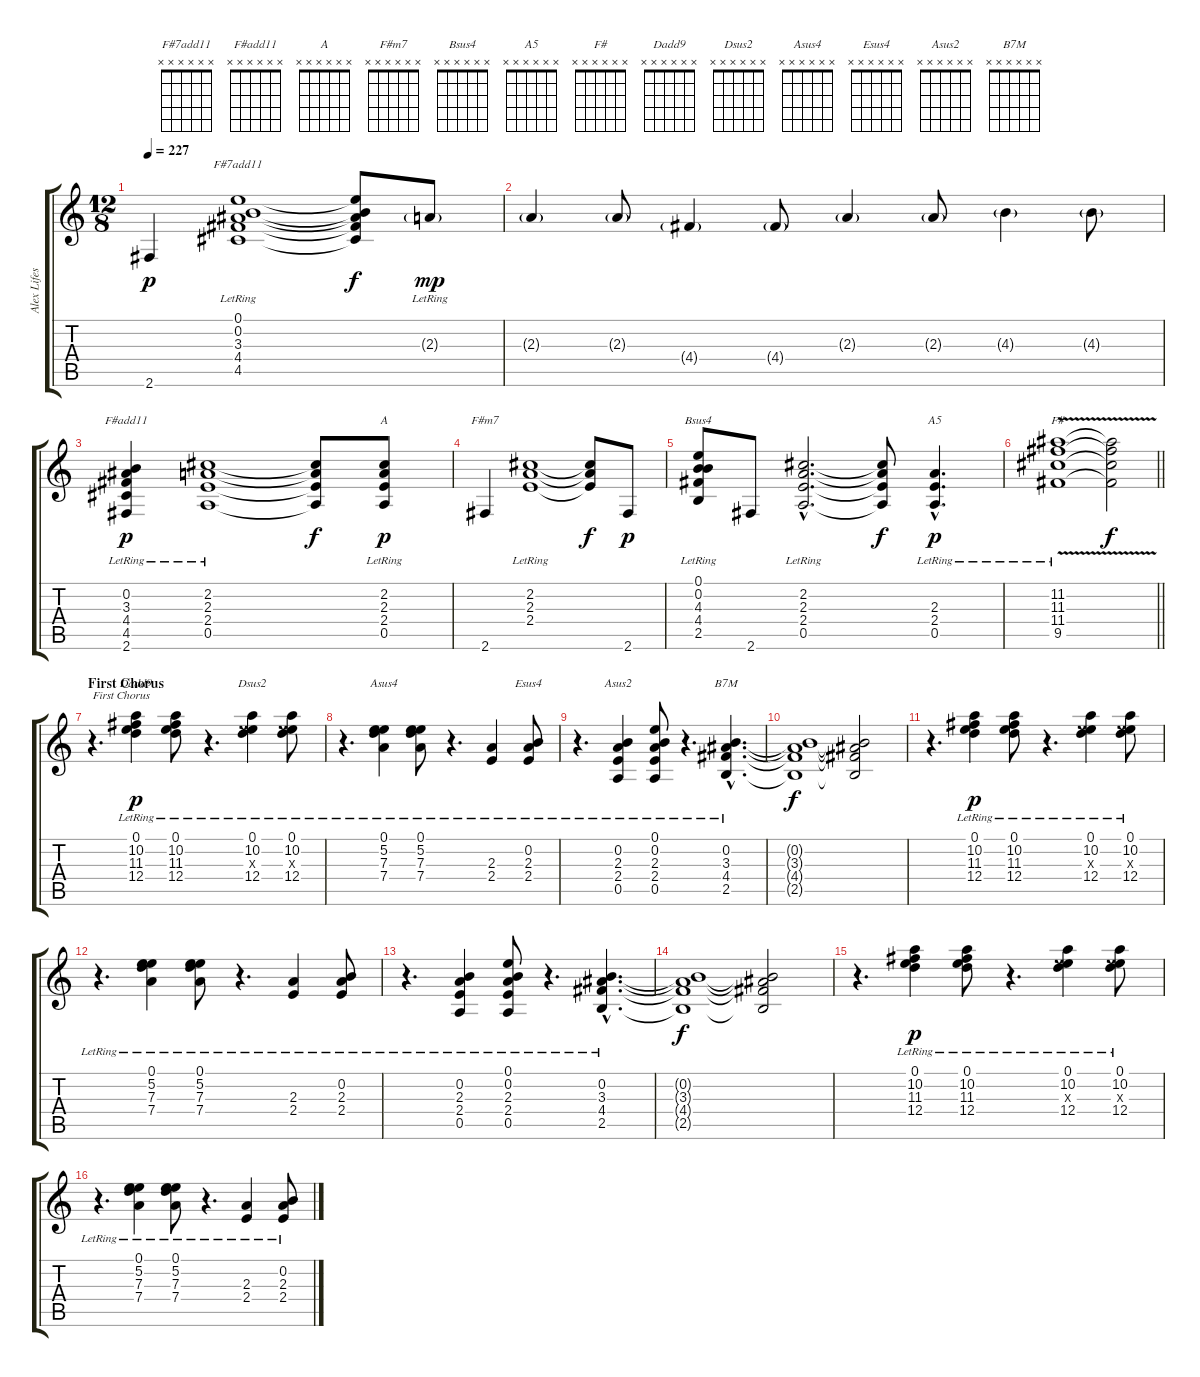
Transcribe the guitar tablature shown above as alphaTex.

\track ("Alex Lifeson 2" "Alex Lifes") {instrument overdrivenguitar}
\staff {score tabs}
\tuning (E4 B3 G3 D3 A2 E2) {hide}
\chord ("F#7add11" x x x x x x) {firstfret 0}
\chord ("F#add11" x x x x x x) {firstfret 0}
\chord ("A" x x x x x x) {firstfret 0}
\chord ("F#m7" x x x x x x) {firstfret 0}
\chord ("Bsus4" x x x x x x) {firstfret 0}
\chord ("A5" x x x x x x) {firstfret 0}
\chord ("F#" x x x x x x) {firstfret 0}
\chord ("Dadd9" x x x x x x) {firstfret 0}
\chord ("Dsus2" x x x x x x) {firstfret 0}
\chord ("Asus4" x x x x x x) {firstfret 0}
\chord ("Esus4" x x x x x x) {firstfret 0}
\chord ("Asus2" x x x x x x) {firstfret 0}
\chord ("B7M" x x x x x x) {firstfret 0}
\ts (12 8)
\tempo 227
\clef g2
\ks c
2.6.4{dy p} (0.1{lr} 0.2{lr} 3.3{lr} 4.4{lr} 4.5).1{ch "F#7add11"} (0.1{t} 0.2{t} 3.3{t} 4.4{t} 4.5{t}).8{dy f} 2.3{g lr}.8{dy mp} |
2.3{g}.4 2.3{g}.8 4.4{g}.4 4.4{g}.8 2.3{g}.4 2.3{g}.8 4.3{g}.4 4.3{g}.8 |
(0.2{lr} 3.3{lr} 4.4{lr} 4.5 2.6).4{ch "F#add11" dy p} (2.2{lr} 2.3{lr} 2.4{lr} 0.5).1 (2.2{t} 2.3{t} 2.4{t} 0.5{t}).8{dy f} (2.2{lr} 2.3{lr} 2.4{lr} 0.5).8{ch "A" dy p} |
2.6.4{ch "F#m7"} (2.2{lr} 2.3{lr} 2.4{lr}).1 (2.2{t} 2.3{t} 2.4{t}).8{dy f} 2.6.8{dy p} |
(0.1{lr} 0.2{lr} 4.3{lr} 4.4{lr} 2.5).8{ch "Bsus4"} 2.6.8 (2.2{hac lr} 2.3{hac lr} 2.4{hac lr} 0.5{hac}).2{d} (2.2{t} 2.3{t} 2.4{t} 0.5{t}).8{dy f} (2.3{hac lr} 2.4{hac lr} 0.5{hac}).4{d ch "A5" dy p} |
\barLineRight lightlight
(11.2{v lr} 11.3{lr} 11.4{lr} 9.5{lr}).1{ch "F#"} (11.2{t} 11.3{t} 11.4{t} 9.5{t}).2{dy f} |
\section ("" "First Chorus")
r.4{d txt "First Chorus"} (0.1{lr} 10.2{lr} 11.3{lr} 12.4{lr}).4{ch "Dadd9" dy p} (0.1{lr} 10.2{lr} 11.3{lr} 12.4{lr}).8 r.4{d} (0.1{lr} 10.2{lr} 9.3{x} 12.4{lr}).4{ch "Dsus2"} (0.1{lr} 10.2{lr} 9.3{x} 12.4{lr}).8 |
r.4{d} (0.1{lr} 5.2{lr} 7.3{lr} 7.4{lr}).4{ch "Asus4"} (0.1{lr} 5.2{lr} 7.3{lr} 7.4{lr}).8 r.4{d} (2.3{lr} 2.4).4 (0.2{lr} 2.3{lr} 2.4).8{ch "Esus4"} |
r.4{d} (0.2{lr} 2.3{lr} 2.4{lr} 0.5).4{ch "Asus2"} (0.1{lr} 0.2{lr} 2.3{lr} 2.4{lr} 0.5).8 r.4{d} (0.2{hac lr} 3.3{hac lr} 4.4{hac lr} 2.5{hac}).4{d ch "B7M"} |
(0.2{t} 3.3{t} 4.4{t} 2.5{t}).1{dy f} (0.2{t} 3.3{t} 4.4{t} 2.5{t}).2 |
r.4{d} (0.1{lr} 10.2{lr} 11.3{lr} 12.4{lr}).4{dy p} (0.1{lr} 10.2{lr} 11.3{lr} 12.4{lr}).8 r.4{d} (0.1{lr} 10.2{lr} 9.3{x} 12.4{lr}).4 (0.1{lr} 10.2{lr} 9.3{x} 12.4{lr}).8 |
r.4{d} (0.1{lr} 5.2{lr} 7.3{lr} 7.4{lr}).4 (0.1{lr} 5.2{lr} 7.3{lr} 7.4{lr}).8 r.4{d} (2.3{lr} 2.4).4 (0.2{lr} 2.3{lr} 2.4).8 |
r.4{d} (0.2{lr} 2.3{lr} 2.4{lr} 0.5).4 (0.1{lr} 0.2{lr} 2.3{lr} 2.4{lr} 0.5).8 r.4{d} (0.2{hac lr} 3.3{hac lr} 4.4{hac lr} 2.5{hac}).4{d} |
(0.2{t} 3.3{t} 4.4{t} 2.5{t}).1{dy f} (0.2{t} 3.3{t} 4.4{t} 2.5{t}).2 |
r.4{d} (0.1{lr} 10.2{lr} 11.3{lr} 12.4{lr}).4{dy p} (0.1{lr} 10.2{lr} 11.3{lr} 12.4{lr}).8 r.4{d} (0.1{lr} 10.2{lr} 9.3{x} 12.4{lr}).4 (0.1{lr} 10.2{lr} 9.3{x} 12.4{lr}).8 |
r.4{d} (0.1{lr} 5.2{lr} 7.3{lr} 7.4{lr}).4 (0.1{lr} 5.2{lr} 7.3{lr} 7.4{lr}).8 r.4{d} (2.3{lr} 2.4).4 (0.2{lr} 2.3{lr} 2.4).8
